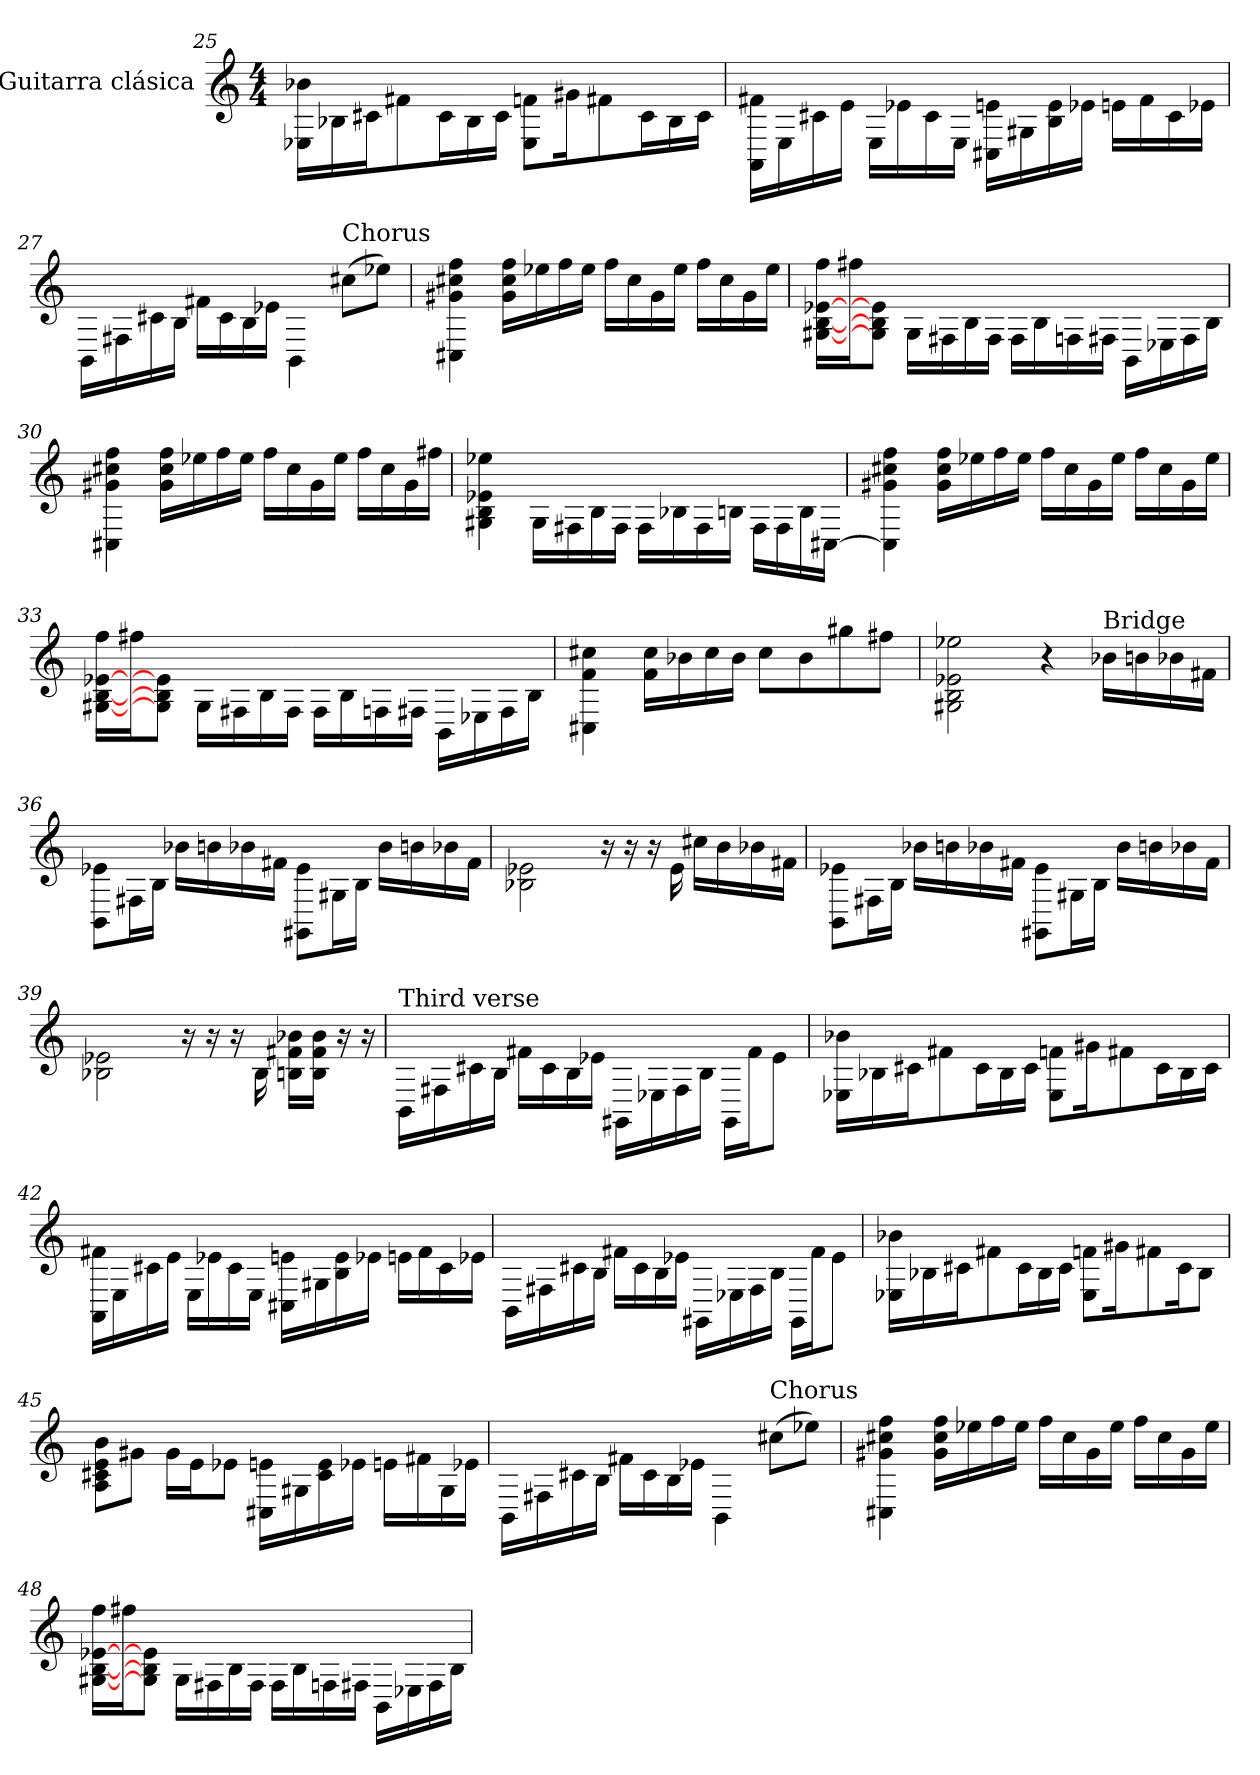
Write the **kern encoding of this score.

**kern
*part1
*staff1
*I"Guitarra clásica
*I'Guit.
*
*k[]
*M4/4
=25
16E-\ 16b-\LL
16B-\
16c#\J
8f#\
16c#\L
16B-\
16c#\JJ
8E-\ 8f\L
16g#\K
8f#\
16c#\L
16B-\
16c#\JJ
!!LO:LB:g=z
=26
16AA\ 16f#\LL
16E\
16c#\
16e\JJ
16E\LL
16e-\
16c#\
16E\JJ
16C#\ 16e\LL
16G#\
16B\ 16e\
16e-\JJ
16e\LL
16f#\
16c#\
16e-\JJ
=27
16BB\LL
16F#\
16c#\
16B\JJ
16f#\LL
16c#\
16B\
16e-\JJ
4BB\
!LO:TX:a:t=Chorus
(>8cc#\L
8ee-\J)
!!LO:LB:g=z
=28
4C#\ 4g#\ 4cc#\ 4ff\
16g#\ 16cc#\ 16ff\LL
16ee-\
16ff\
16ee-\JJ
16ff\LL
16cc#\
16g#\
16ee-\JJ
16ff\LL
16cc#\
16g#\
16ee-\JJ
=29
[16G#\ [16B\ [16e-\ 16ff\LL
16ff#\J
8G#\] 8B\] 8e-\]J
16G#\LL
16F#\
16B\
16F#\JJ
16F#\LL
16B\
16F\
16F#\JJ
16BB\LL
16E-\
16F#\
16B\JJ
!!LO:LB:g=z
=30
4C#\ 4g#\ 4cc#\ 4ff\
16g#\ 16cc#\ 16ff\LL
16ee-\
16ff\
16ee-\JJ
16ff\LL
16cc#\
16g#\
16ee-\JJ
16ff\LL
16cc#\
16g#\
16ff#\JJ
=31
4G#\ 4B\ 4e-\ 4ee-\
16G#\LL
16F#\
16B\
16F#\JJ
16F#\LL
16B-\
16F#\
16B\JJ
16F#\LL
16F#\
16B\
[16C#\JJ
!!LO:LB:g=z
=32
4C#\] 4g#\ 4cc#\ 4ff\
16g#\ 16cc#\ 16ff\LL
16ee-\
16ff\
16ee-\JJ
16ff\LL
16cc#\
16g#\
16ee-\JJ
16ff\LL
16cc#\
16g#\
16ee-\JJ
=33
[16G#\ [16B\ [16e-\ 16ff\LL
16ff#\J
8G#\] 8B\] 8e-\]J
16G#\LL
16F#\
16B\
16F#\JJ
16F#\LL
16B\
16F\
16F#\JJ
16BB\LL
16E-\
16F#\
16B\JJ
!!LO:LB:g=z
=34
4C#\ 4f\ 4cc#\
16f\ 16cc#\LL
16b-\
16cc#\
16b-\JJ
8cc#\L
8b-\
8gg#\
8ff#\J
=35
2G#\ 2B\ 2e-\ 2ee-\
4r
!LO:TX:a:t=Bridge
16b-\LL
16b\
16b-\
16f#\JJ
=36
8BB\ 8e-\L
16F#\L
16B\JJ
16b-\LL
16b\
16b-\
16f#\JJ
8GG#\ 8e-\L
16G#\L
16B\JJ
16b-\LL
16b\
16b-\
16f#\JJ
=37
2B-\ 2e-\
16r
16r
16r
16e-\
16cc#\LL
16b\
16b-\
16f#\JJ
!!LO:LB:g=z
=38
8BB\ 8e-\L
16F#\L
16B\JJ
16b-\LL
16b\
16b-\
16f#\JJ
8GG#\ 8e-\L
16G#\L
16B\JJ
16b-\LL
16b\
16b-\
16f#\JJ
=39
2B-\ 2e-\
16r
16r
16r
16B-\
16B\ 16f#\ 16b-\LL
16B\ 16f#\ 16b-\JJ
16r
16r
=40
!LO:TX:a:t=Third verse
16BB\LL
16F#\
16c#\
16B\JJ
16f#\LL
16c#\
16B\
16e-\JJ
16GG#\LL
16E-\
16F#\
16B\JJ
16GG#\LL
16f#\J
8e-\J
!!LO:LB:g=z
=41
16E-\ 16b-\LL
16B-\
16c#\J
8f#\
16c#\L
16B-\
16c#\JJ
8E-\ 8f\L
16g#\K
8f#\
16c#\L
16B-\
16c#\JJ
=42
16AA\ 16f#\LL
16E\
16c#\
16e\JJ
16E\LL
16e-\
16c#\
16E\JJ
16C#\ 16e\LL
16G#\
16B\ 16e\
16e-\JJ
16e\LL
16f#\
16c#\
16e-\JJ
=43
16BB\LL
16F#\
16c#\
16B\JJ
16f#\LL
16c#\
16B\
16e-\JJ
16GG#\LL
16E-\
16F#\
16B\JJ
16GG#\LL
16f#\J
8e-\J
!!LO:PB:g=z
=44
16E-\ 16b-\LL
16B-\
16c#\J
8f#\
16c#\L
16B-\
16c#\JJ
8E-\ 8f\L
16g#\K
8f#\
16c#\K
8B-\J
=45
8A\ 8c#\ 8e\ 8b\L
8g#\J
16g#\LL
16e\J
8e-\J
16C#\ 16e\LL
16G#\
16c#\ 16e\
16e-\JJ
16e\LL
16f#\
16G#\
16e-\JJ
=46
16BB\LL
16F#\
16c#\
16B\JJ
16f#\LL
16c#\
16B\
16e-\JJ
4BB\
!LO:TX:a:t=Chorus
(>8cc#\L
8ee-\J)
!!LO:LB:g=z
=47
4C#\ 4g#\ 4cc#\ 4ff\
16g#\ 16cc#\ 16ff\LL
16ee-\
16ff\
16ee-\JJ
16ff\LL
16cc#\
16g#\
16ee-\JJ
16ff\LL
16cc#\
16g#\
16ee-\JJ
=48
[16G#\ [16B\ [16e-\ 16ff\LL
16ff#\J
8G#\] 8B\] 8e-\]J
16G#\LL
16F#\
16B\
16F#\JJ
16F#\LL
16B\
16F\
16F#\JJ
16BB\LL
16E-\
16F#\
16B\JJ
=
*-
